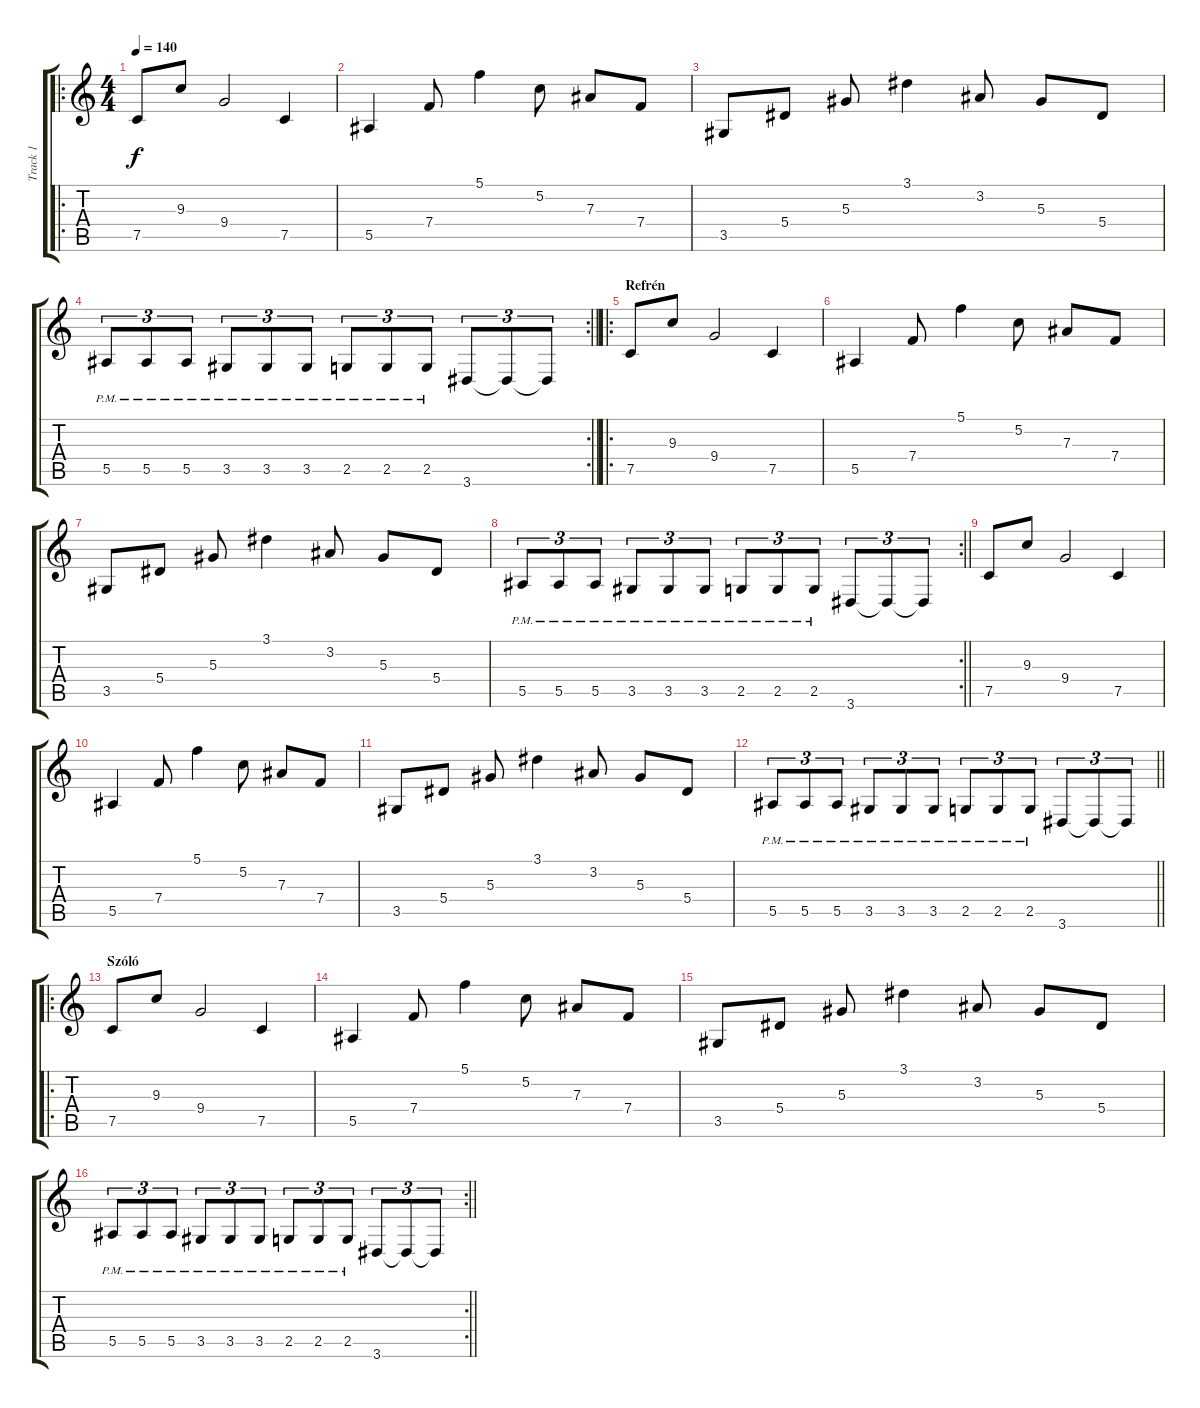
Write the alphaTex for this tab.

\track ("Track 1" "Track 1") {instrument distortionguitar}
\staff {score tabs}
\tuning (C4 G3 Eb3 Bb2 F2 C2) {hide}
\ro
\ts (4 4)
\section ("" "")
\tempo 140
\clef g2
\ks c
7.5.8{dy f} 9.3.8 9.4.2 7.5.4 |
5.5.4 7.4.8 5.1.4 5.2.8 7.3.8 7.4.8 |
3.5.8 5.4.8 5.3.8 3.1.4 3.2.8 5.3.8 5.4.8 |
\rc 2
\barLineRight lightlight
5.5{pm}.8{tu (3 2)} 5.5{pm}.8{tu (3 2)} 5.5{pm}.8{tu (3 2)} 3.5{pm}.8{tu (3 2)} 3.5{pm}.8{tu (3 2)} 3.5{pm}.8{tu (3 2)} 2.5{pm}.8{tu (3 2)} 2.5{pm}.8{tu (3 2)} 2.5{pm}.8{tu (3 2)} 3.6.8{tu (3 2)} 3.6{t}.8{tu (3 2)} 3.6{t}.8{tu (3 2)} |
\ro
\section ("" "Refrén")
7.5.8 9.3.8 9.4.2 7.5.4 |
5.5.4 7.4.8 5.1.4 5.2.8 7.3.8 7.4.8 |
3.5.8 5.4.8 5.3.8 3.1.4 3.2.8 5.3.8 5.4.8 |
\rc 2
\barLineRight lightlight
5.5{pm}.8{tu (3 2)} 5.5{pm}.8{tu (3 2)} 5.5{pm}.8{tu (3 2)} 3.5{pm}.8{tu (3 2)} 3.5{pm}.8{tu (3 2)} 3.5{pm}.8{tu (3 2)} 2.5{pm}.8{tu (3 2)} 2.5{pm}.8{tu (3 2)} 2.5{pm}.8{tu (3 2)} 3.6.8{tu (3 2)} 3.6{t}.8{tu (3 2)} 3.6{t}.8{tu (3 2)} |
7.5.8 9.3.8 9.4.2 7.5.4 |
5.5.4 7.4.8 5.1.4 5.2.8 7.3.8 7.4.8 |
3.5.8 5.4.8 5.3.8 3.1.4 3.2.8 5.3.8 5.4.8 |
\barLineRight lightlight
5.5{pm}.8{tu (3 2)} 5.5{pm}.8{tu (3 2)} 5.5{pm}.8{tu (3 2)} 3.5{pm}.8{tu (3 2)} 3.5{pm}.8{tu (3 2)} 3.5{pm}.8{tu (3 2)} 2.5{pm}.8{tu (3 2)} 2.5{pm}.8{tu (3 2)} 2.5{pm}.8{tu (3 2)} 3.6.8{tu (3 2)} 3.6{t}.8{tu (3 2)} 3.6{t}.8{tu (3 2)} |
\ro
\section ("" "Szóló")
7.5.8 9.3.8 9.4.2 7.5.4 |
5.5.4 7.4.8 5.1.4 5.2.8 7.3.8 7.4.8 |
3.5.8 5.4.8 5.3.8 3.1.4 3.2.8 5.3.8 5.4.8 |
\rc 2
\barLineRight lightlight
5.5{pm}.8{tu (3 2)} 5.5{pm}.8{tu (3 2)} 5.5{pm}.8{tu (3 2)} 3.5{pm}.8{tu (3 2)} 3.5{pm}.8{tu (3 2)} 3.5{pm}.8{tu (3 2)} 2.5{pm}.8{tu (3 2)} 2.5{pm}.8{tu (3 2)} 2.5{pm}.8{tu (3 2)} 3.6.8{tu (3 2)} 3.6{t}.8{tu (3 2)} 3.6{t}.8{tu (3 2)}
